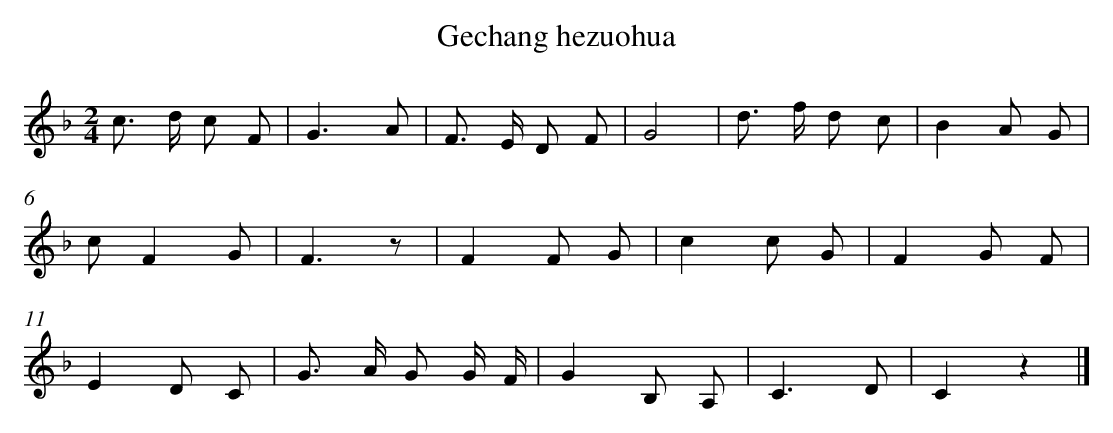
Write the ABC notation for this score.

X:1
T: Gechang hezuohua
L: 1/8
M: 2/4
K: F
c> d c F [I:setbarnb 1]|
G3A |
F> E D F |
G4 |
d> f d c |
B2A G |
cF2G |
F3z |
F2F G |
c2c G |
F2G F |
E2D C |
G> A G G/ F/ |
G2B, A, |
C3D |
C2z2 |]
